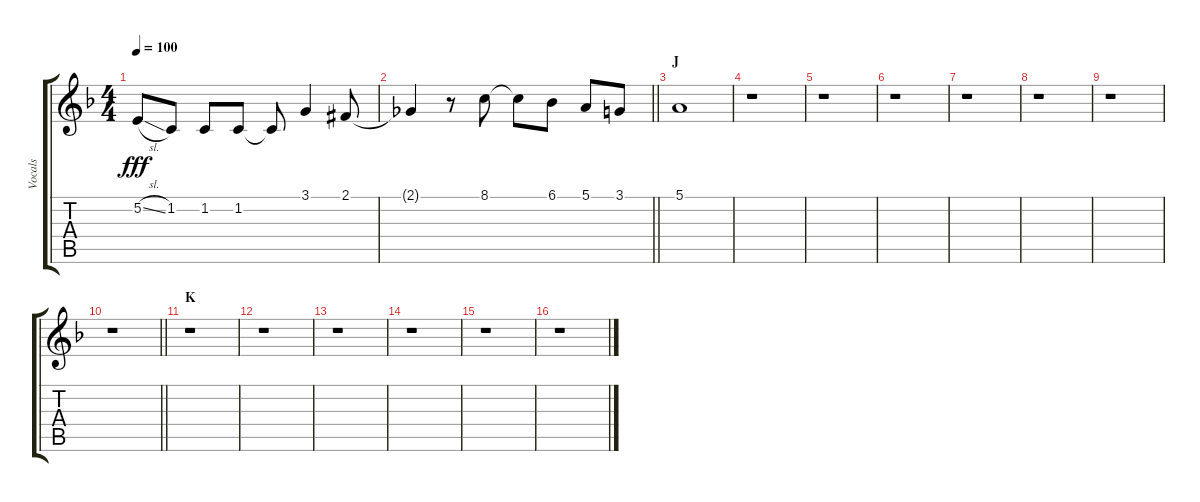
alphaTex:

\track ("Vocals" "Vocals") {instrument voiceoohs}
\staff {score tabs}
\tuning (E4 B3 G3 D3 A2 E2) {hide}
\ts (4 4)
\tempo 100
\clef g2
\ks f
5.2{sl}.8{dy fff} 1.2.8 1.2.8 1.2.8 1.2{t}.8 3.1.4 2.1{acc #}.8 |
\barLineRight lightlight
2.1{t}.4 r.8 8.1.8 8.1{t}.8 6.1.8 5.1.8 3.1.8 |
\section ("" "J")
5.1.1 |
r.1 |
r.1 |
r.1 |
r.1 |
r.1 |
r.1 |
\barLineRight lightlight
r.1 |
\section ("" "K")
r.1 |
r.1 |
r.1 |
r.1 |
r.1 |
r.1
